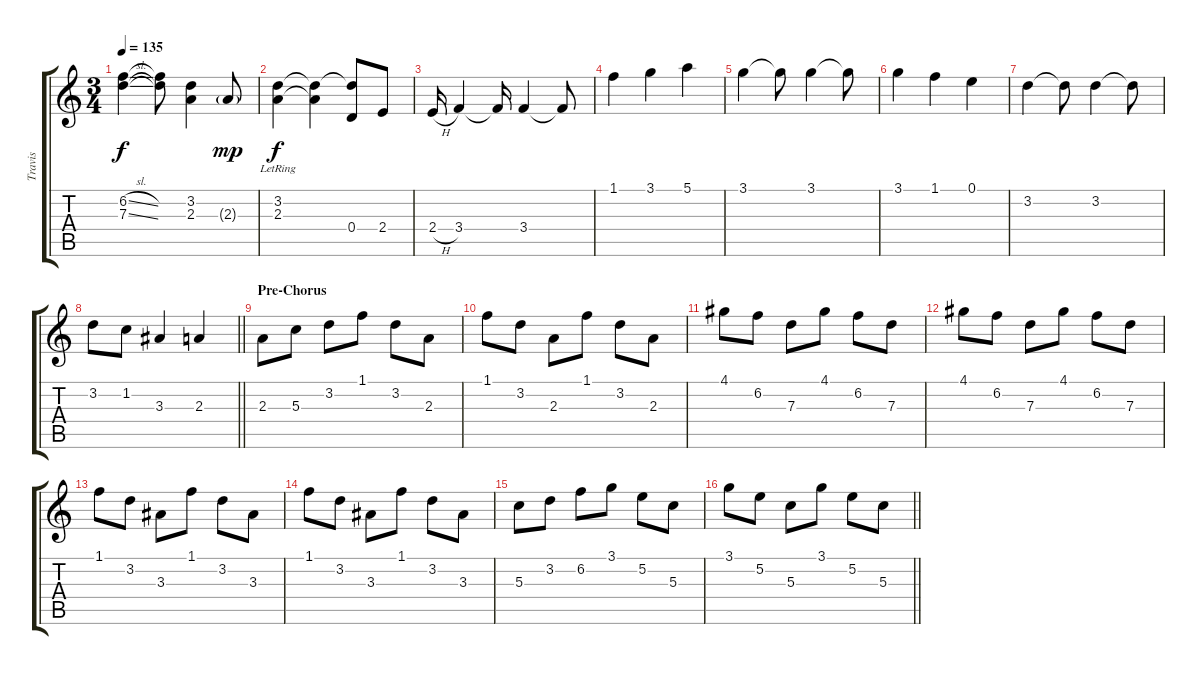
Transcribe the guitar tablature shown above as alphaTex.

\track ("Travis" "Travis") {instrument acousticguitarsteel}
\staff {score tabs}
\tuning (E4 B3 G3 D3 A2 E2) {hide}
\ts (3 4)
\tempo 135
\clef g2
\ks c
(6.2{sl} 7.3{sl}).4{dy f} (6.2{t} 7.3{t}).8 (3.2 2.3).4 2.3{g}.8{dy mp} |
(3.2{lr} 2.3{lr}).4{dy f} (3.2{t} 2.3{t}).4 (3.2{t} 0.4).8 2.4.8 |
2.4{h}.16 3.4.4 3.4{t}.16 3.4.4 3.4{t}.8 |
1.1.4 3.1.4 5.1.4 |
3.1.4 3.1{t}.8 3.1.4 3.1{t}.8 |
3.1.4 1.1.4 0.1.4 |
3.2.4 3.2{t}.8 3.2.4 3.2{t}.8 |
\barLineRight lightlight
3.2.8 1.2.8 3.3.4 2.3.4 |
\section ("" "Pre-Chorus")
2.3.8 5.3.8 3.2.8 1.1.8 3.2.8 2.3.8 |
1.1.8 3.2.8 2.3.8 1.1.8 3.2.8 2.3.8 |
4.1.8 6.2.8 7.3.8 4.1.8 6.2.8 7.3.8 |
4.1.8 6.2.8 7.3.8 4.1.8 6.2.8 7.3.8 |
1.1.8 3.2.8 3.3.8 1.1.8 3.2.8 3.3.8 |
1.1.8 3.2.8 3.3.8 1.1.8 3.2.8 3.3.8 |
5.3.8 3.2.8 6.2.8 3.1.8 5.2.8 5.3.8 |
\barLineRight lightlight
3.1.8 5.2.8 5.3.8 3.1.8 5.2.8 5.3.8
